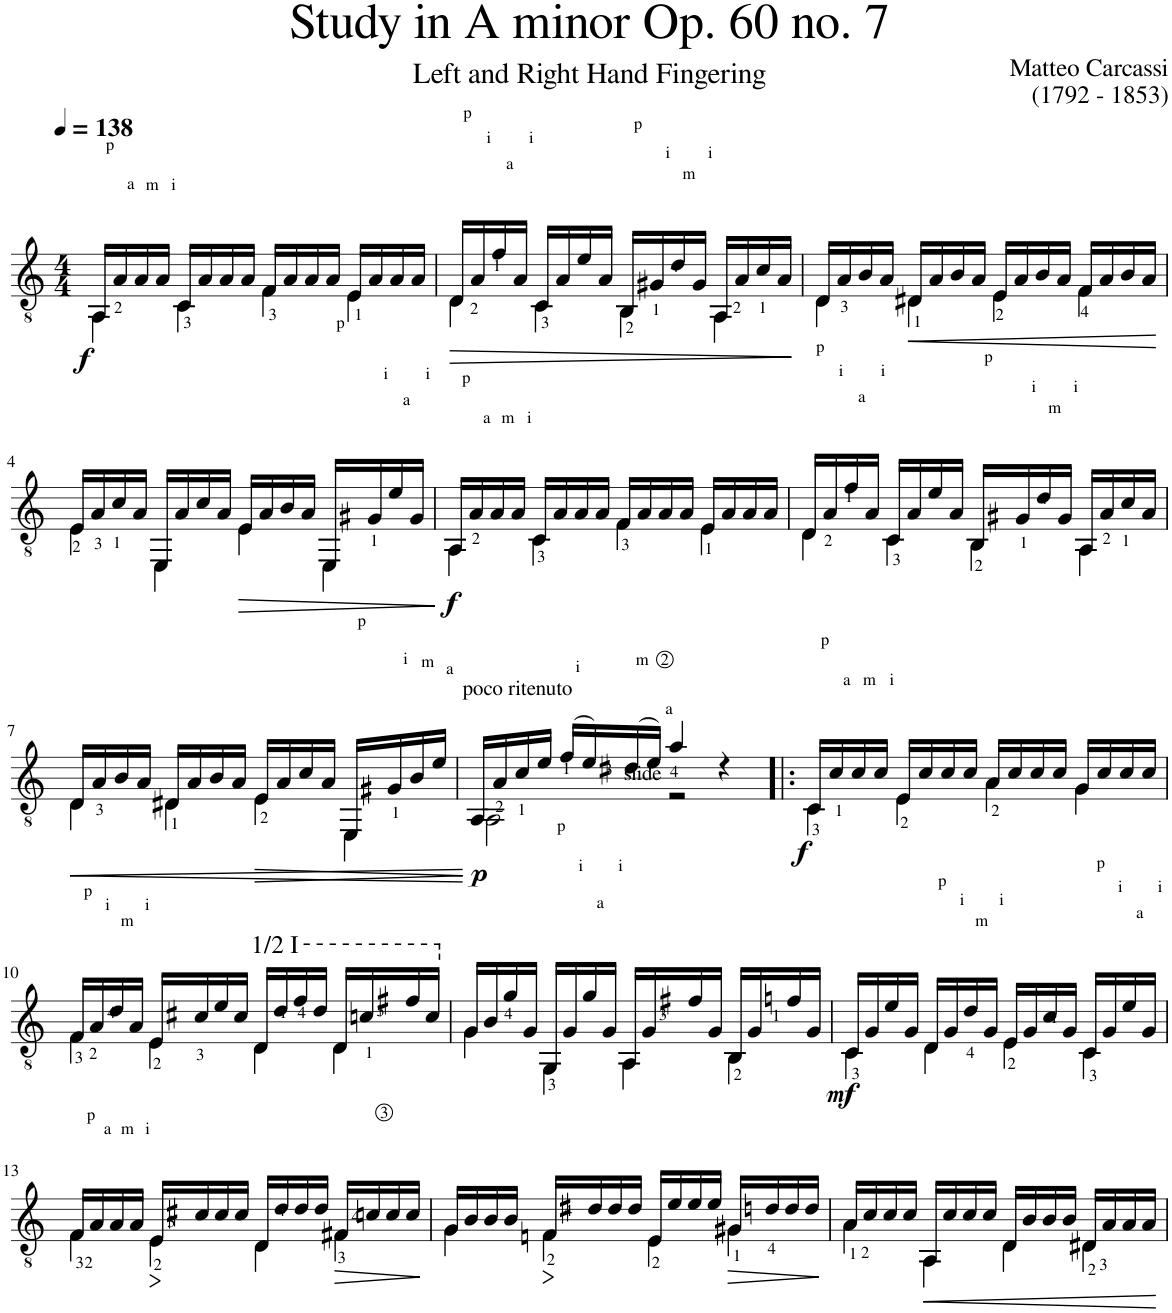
**kern	**dynam
*part1	*part1
*staff1	*staff1
*I"Classical Guitar	*
*I'Guit.	*
*clefGv2	*
*k[]	*
*M4/4	*
*MM138	*
=1	=1
*^	*
!	!	!LO:DY:b
16AA/LL	4AA\	f
16A/	.	.
16A/	.	.
16A/JJ	.	.
16C/LL	4C\	.
16A/	.	.
16A/	.	.
16A/JJ	.	.
16F/LL	4F\	.
16A/	.	.
16A/	.	.
16A/JJ	.	.
16E/LL	4E\	.
16A/	.	.
16A/	.	.
16A/JJ	.	.
=2	=2	=2
!	!	!LO:HP:b
16D/LL	4D\	>
16A/	.	.
16f</	.	.
16A/JJ	.	.
16C/LL	4C\	.
16A/	.	.
16e/	.	.
16A/JJ	.	.
16BB/LL	4BB\	.
16G#X/	.	.
16d</	.	.
16G#/JJ	.	.
16AA/LL	4AA\	.
16A/	.	.
16c/	.	.
16A/JJ	.	.
*v	*v	*
.	]
=3	=3
*^	*
16D/LL	4D\	.
16A/	.	.
16B/	.	.
16A/JJ	.	.
!	!	!LO:HP:b
16D#X/LL	4D#X\	<
16A/	.	.
16B/	.	.
16A/JJ	.	.
16E/LL	4E\	.
16A/	.	.
16B/	.	.
16A/JJ	.	.
16F/LL	4F\	.
16A/	.	.
16B/	.	.
16A/JJ	.	.
*v	*v	*
.	[
!!LO:LB:g=z
=4	=4
*^	*
16E/LL	4E\	.
16A/	.	.
16c/	.	.
16A/JJ	.	.
16EE/LL	4EE\	.
16A/	.	.
16c/	.	.
16A/JJ	.	.
!	!	!LO:HP:b
16E/LL	4E\	>
16A/	.	.
16B/	.	.
16A/JJ	.	.
16EE/LL	4EE\	.
16G#X/	.	.
16e/	.	.
16G#/JJ	.	.
*v	*v	*
.	]
=5	=5
*^	*
!	!	!LO:DY:b
16AA/LL	4AA\	f
16A/	.	.
16A/	.	.
16A/JJ	.	.
16C/LL	4C\	.
16A/	.	.
16A/	.	.
16A/JJ	.	.
16F/LL	4F\	.
16A/	.	.
16A/	.	.
16A/JJ	.	.
16E/LL	4E\	.
16A/	.	.
16A/	.	.
16A/JJ	.	.
=6	=6	=6
16D/LL	4D\	.
16A/	.	.
16f</	.	.
16A/JJ	.	.
16C/LL	4C\	.
16A/	.	.
16e/	.	.
16A/JJ	.	.
16BB/LL	4BB\	.
16G#X/	.	.
16d</	.	.
16G#/JJ	.	.
16AA/LL	4AA\	.
16A/	.	.
16c/	.	.
16A/JJ	.	.
!!LO:LB:g=z	!!
=7	=7	=7
!	!	!LO:HP:b
16D/LL	4D\	<
16A/	.	.
16B/	.	.
16A/JJ	.	.
16D#X/LL	4D#X\	.
16A/	.	.
16B/	.	.
16A/JJ	.	.
!	!	!LO:HP:b
16E/LL	4E\	>
16A/	.	.
16c/	.	.
16A/JJ	.	.
16EE/LL	4EE\	.
16G#X/	.	.
16B/	.	.
16e/JJ	.	.
*v	*v	*
.	[ ]
=8	=8
*^	*
!LO:TX:a:t=poco ritenuto	!	!
!	!	!LO:DY:b
16AA/LL	2AA\	p
16A/	.	.
16c/	.	.
16e/JJ	.	.
(16f</LL	.	.
16e/)	.	.
!LO:TX:a:t=slide	!	!
(16d#X</	.	.
16e/JJ)	.	.
4a</	2r	.
4r	.	.
=9!|:	=9!|:	=9!|:
!	!	!LO:DY:b
16C/LL	4C\	f
16c/	.	.
16c/	.	.
16c/JJ	.	.
16E/LL	4E\	.
16c/	.	.
16c/	.	.
16c/JJ	.	.
16A/LL	4A\	.
16c/	.	.
16c/	.	.
16c/JJ	.	.
16G/LL	4G\	.
16c/	.	.
16c/	.	.
16c/JJ	.	.
!!LO:LB:g=z	!!
=10	=10	=10
16F/LL	4F\	.
16A/	.	.
16d</	.	.
16A/JJ	.	.
16E/LL	4E\	.
16c#X/	.	.
16e/	.	.
16c#/JJ	.	.
!LO:TX:a:t=1/2 I	!	!
16D/LL	4D\	.
16d</	.	.
16f</	.	.
16d/JJ	.	.
16D/LL	4D\	.
16cn/	.	.
16f#X</	.	.
16c/JJ	.	.
=11	=11	=11
16G/LL	4G\	.
16B/	.	.
16g</	.	.
16G/JJ	.	.
16GG/LL	4GG\	.
16G/	.	.
16g/	.	.
16G/JJ	.	.
16AA/LL	4AA\	.
16G/	.	.
16f#X</	.	.
16G/JJ	.	.
16BB/LL	4BB\	.
16G/	.	.
16fn</	.	.
!	!	!LO:DY:b
16G/JJ	.	mf
=12	=12	=12
16C/LL	4C\	.
16G/	.	.
16e/	.	.
16G/JJ	.	.
16D/LL	4D\	.
16G/	.	.
16d/	.	.
16G/JJ	.	.
16E/LL	4E\	.
16G/	.	.
16c</	.	.
16G/JJ	.	.
16C/LL	4C\	.
16G/	.	.
16e/	.	.
16G/JJ	.	.
!!LO:LB:g=z	!!
=13	=13	=13
16F/LL	4F\	.
16A/	.	.
16A/	.	.
16A/JJ	.	.
!	!	!LO:HP:b
16E/LL	4E\	>
16c#X</	.	.
16c#/	.	.
16c#/JJ	.	.
16D/LL	4D\	.
16d</	.	.
16d/	.	.
16d/JJ	.	.
!	!	!LO:HP:b
16F#X/LL	4F#X\	>
16cn</	.	.
16c/	.	.
16c/JJ	.	.
*v	*v	*
.	] ]
=14	=14
*^	*
16G/LL	4G\	.
16B/	.	.
16B/	.	.
16B/JJ	.	.
!	!	!LO:HP:b
16Fn/LL	4F\	>
16d#X</	.	.
16d#/	.	.
16d#/JJ	.	.
16E/LL	4E\	.
16e/	.	.
16e/	.	.
16e/JJ	.	.
!	!	!LO:HP:b
16G#X/LL	4G#X\	>
16dn/	.	.
16d/	.	.
16d/JJ	.	.
*v	*v	*
.	] ]
=15	=15
*^	*
16A/LL	4A\	.
16c/	.	.
16c/	.	.
16c/JJ	.	.
!	!	!LO:HP:b
16AA/LL	4AA\	<
16c/	.	.
16c/	.	.
16c/JJ	.	.
16D/LL	4D\	.
16B/	.	.
16B/	.	.
16B/JJ	.	.
16D#X/LL	4D#X\	.
16A/	.	.
16A/	.	.
16A/JJ	.	.
*v	*v	*
.	[
=	=
*-	*-
